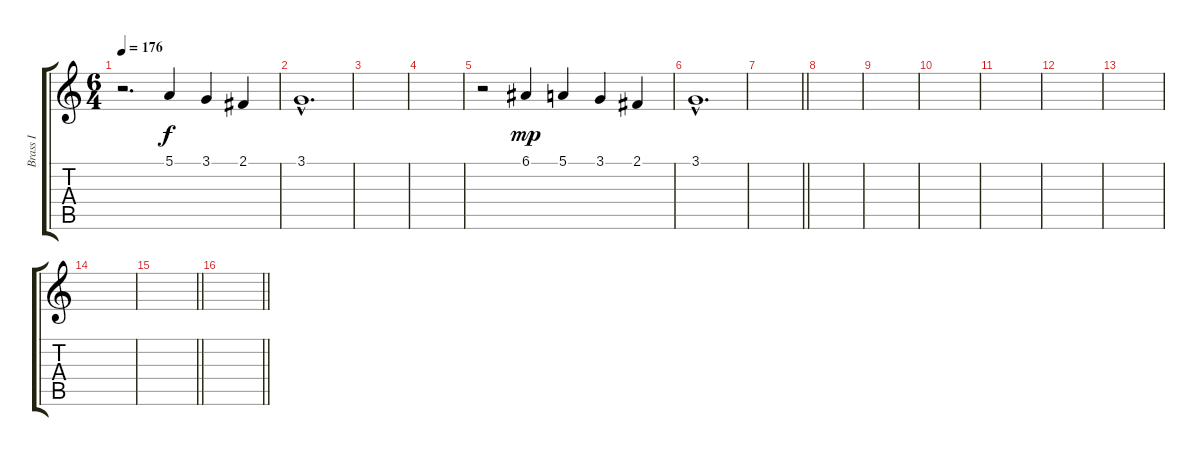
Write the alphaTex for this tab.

\track ("Brass I" "Brass I") {instrument frenchhorn}
\staff {score tabs}
\tuning (E4 B3 G3 D3 A2 E2) {hide}
\ts (6 4)
\tempo 176
\clef g2
\ks c
r.2{d dy fff} 5.1.4{dy f} 3.1.4 2.1.4 |
3.1{hac}.1{d volume 9} |
|
|
r.2{volume 15} 6.1.4{dy mp} 5.1.4 3.1.4 2.1.4 |
3.1{hac}.1{d volume 4} |
\barLineRight lightlight
|
\section ("" "")
|
|
|
|
|
|
|
\barLineRight lightlight
|
\barLineRight lightlight
